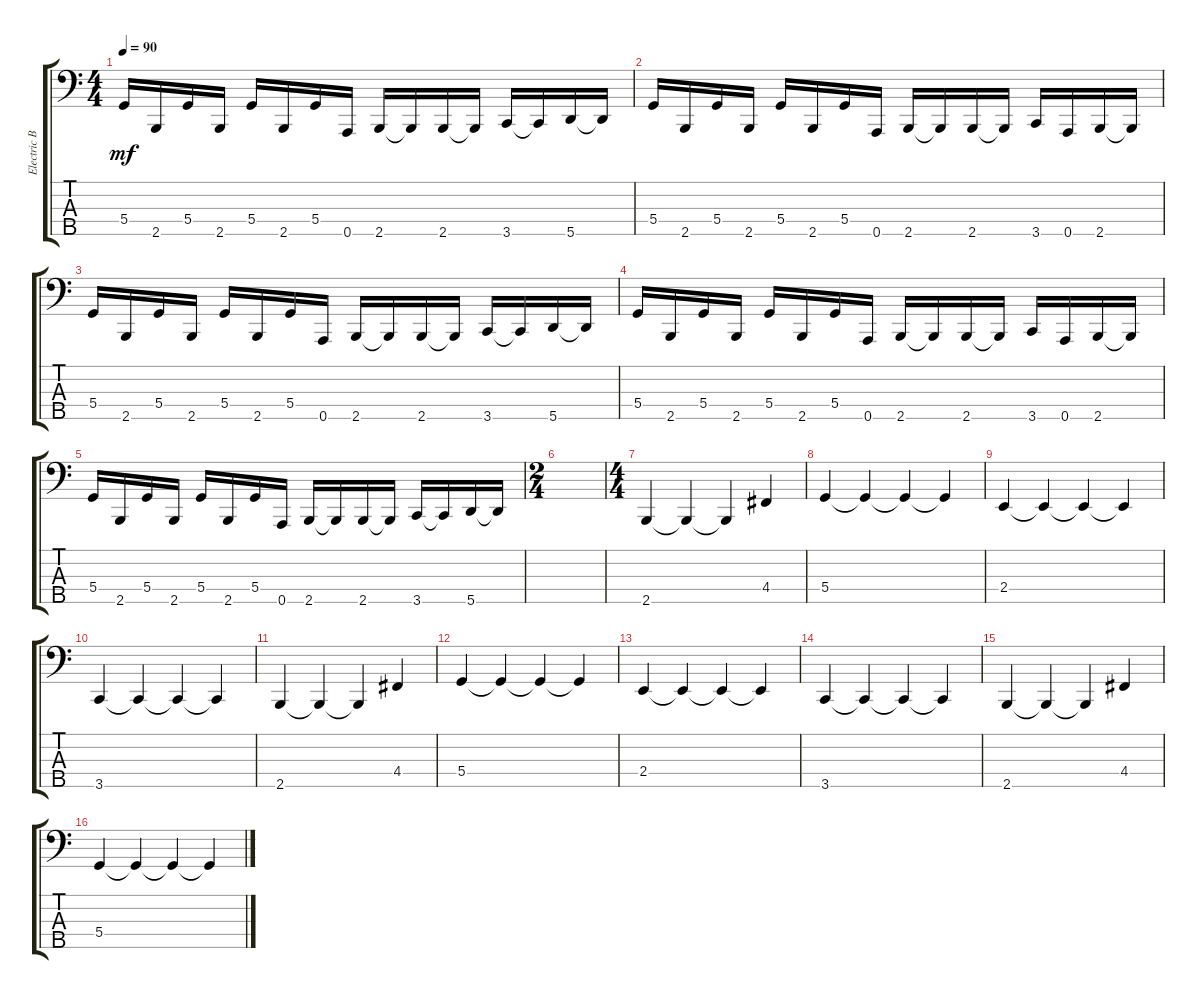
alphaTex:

\track ("Electric Bass" "Electric B") {instrument electricbassfinger}
\staff {score tabs}
\tuning (F2 C2 G1 D1 A0) {hide}
\ts (4 4)
\tempo 90
\clef f4
\ks c
5.4.16{dy mf} 2.5.16 5.4.16 2.5.16 5.4.16 2.5.16 5.4.16 0.5.16 2.5.16 2.5{t}.16 2.5.16 2.5{t}.16 3.5.16 3.5{t}.16 5.5.16 5.5{t}.16 |
5.4.16 2.5.16 5.4.16 2.5.16 5.4.16 2.5.16 5.4.16 0.5.16 2.5.16 2.5{t}.16 2.5.16 2.5{t}.16 3.5.16 0.5.16 2.5.16 2.5{t}.16 |
5.4.16 2.5.16 5.4.16 2.5.16 5.4.16 2.5.16 5.4.16 0.5.16 2.5.16 2.5{t}.16 2.5.16 2.5{t}.16 3.5.16 3.5{t}.16 5.5.16 5.5{t}.16 |
5.4.16 2.5.16 5.4.16 2.5.16 5.4.16 2.5.16 5.4.16 0.5.16 2.5.16 2.5{t}.16 2.5.16 2.5{t}.16 3.5.16 0.5.16 2.5.16 2.5{t}.16 |
5.4.16 2.5.16 5.4.16 2.5.16 5.4.16 2.5.16 5.4.16 0.5.16 2.5.16 2.5{t}.16 2.5.16 2.5{t}.16 3.5.16 3.5{t}.16 5.5.16 5.5{t}.16 |
\ts (2 4)
|
\ts (4 4)
2.5.4 2.5{t}.4 2.5{t}.4 4.4.4 |
5.4.4 5.4{t}.4 5.4{t}.4 5.4{t}.4 |
2.4.4 2.4{t}.4 2.4{t}.4 2.4{t}.4 |
3.5.4 3.5{t}.4 3.5{t}.4 3.5{t}.4 |
2.5.4 2.5{t}.4 2.5{t}.4 4.4.4 |
5.4.4 5.4{t}.4 5.4{t}.4 5.4{t}.4 |
2.4.4 2.4{t}.4 2.4{t}.4 2.4{t}.4 |
3.5.4 3.5{t}.4 3.5{t}.4 3.5{t}.4 |
2.5.4 2.5{t}.4 2.5{t}.4 4.4.4 |
5.4.4 5.4{t}.4 5.4{t}.4 5.4{t}.4
